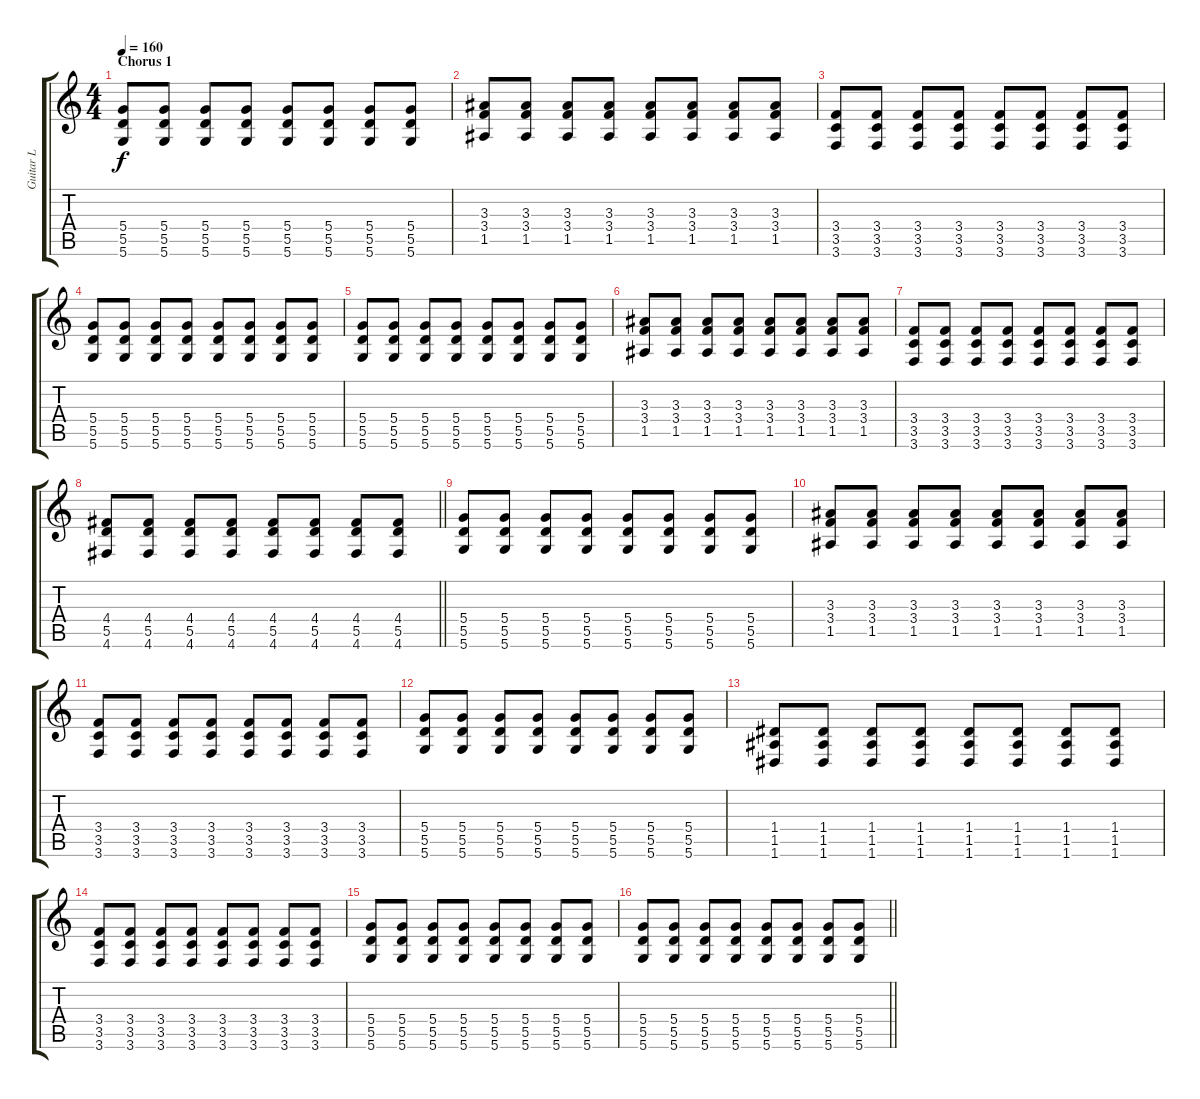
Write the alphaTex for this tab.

\track ("Guitar L" "Guitar L") {instrument overdrivenguitar}
\staff {score tabs}
\tuning (E4 B3 G3 D3 A2 D2) {hide}
\ts (4 4)
\section ("" "Chorus 1")
\tempo 160
\clef g2
\ks c
(5.4 5.5 5.6).8{dy f} (5.4 5.5 5.6).8 (5.4 5.5 5.6).8 (5.4 5.5 5.6).8 (5.4 5.5 5.6).8 (5.4 5.5 5.6).8 (5.4 5.5 5.6).8 (5.4 5.5 5.6).8 |
(3.3 3.4 1.5).8 (3.3 3.4 1.5).8 (3.3 3.4 1.5).8 (3.3 3.4 1.5).8 (3.3 3.4 1.5).8 (3.3 3.4 1.5).8 (3.3 3.4 1.5).8 (3.3 3.4 1.5).8 |
(3.4 3.5 3.6).8 (3.4 3.5 3.6).8 (3.4 3.5 3.6).8 (3.4 3.5 3.6).8 (3.4 3.5 3.6).8 (3.4 3.5 3.6).8 (3.4 3.5 3.6).8 (3.4 3.5 3.6).8 |
(5.4 5.5 5.6).8 (5.4 5.5 5.6).8 (5.4 5.5 5.6).8 (5.4 5.5 5.6).8 (5.4 5.5 5.6).8 (5.4 5.5 5.6).8 (5.4 5.5 5.6).8 (5.4 5.5 5.6).8 |
(5.4 5.5 5.6).8 (5.4 5.5 5.6).8 (5.4 5.5 5.6).8 (5.4 5.5 5.6).8 (5.4 5.5 5.6).8 (5.4 5.5 5.6).8 (5.4 5.5 5.6).8 (5.4 5.5 5.6).8 |
(3.3 3.4 1.5).8 (3.3 3.4 1.5).8 (3.3 3.4 1.5).8 (3.3 3.4 1.5).8 (3.3 3.4 1.5).8 (3.3 3.4 1.5).8 (3.3 3.4 1.5).8 (3.3 3.4 1.5).8 |
(3.4 3.5 3.6).8 (3.4 3.5 3.6).8 (3.4 3.5 3.6).8 (3.4 3.5 3.6).8 (3.4 3.5 3.6).8 (3.4 3.5 3.6).8 (3.4 3.5 3.6).8 (3.4 3.5 3.6).8 |
\barLineRight lightlight
(4.4 5.5 4.6).8 (4.4 5.5 4.6).8 (4.4 5.5 4.6).8 (4.4 5.5 4.6).8 (4.4 5.5 4.6).8 (4.4 5.5 4.6).8 (4.4 5.5 4.6).8 (4.4 5.5 4.6).8 |
(5.4 5.5 5.6).8 (5.4 5.5 5.6).8 (5.4 5.5 5.6).8 (5.4 5.5 5.6).8 (5.4 5.5 5.6).8 (5.4 5.5 5.6).8 (5.4 5.5 5.6).8 (5.4 5.5 5.6).8 |
(3.3 3.4 1.5).8 (3.3 3.4 1.5).8 (3.3 3.4 1.5).8 (3.3 3.4 1.5).8 (3.3 3.4 1.5).8 (3.3 3.4 1.5).8 (3.3 3.4 1.5).8 (3.3 3.4 1.5).8 |
(3.4 3.5 3.6).8 (3.4 3.5 3.6).8 (3.4 3.5 3.6).8 (3.4 3.5 3.6).8 (3.4 3.5 3.6).8 (3.4 3.5 3.6).8 (3.4 3.5 3.6).8 (3.4 3.5 3.6).8 |
(5.4 5.5 5.6).8 (5.4 5.5 5.6).8 (5.4 5.5 5.6).8 (5.4 5.5 5.6).8 (5.4 5.5 5.6).8 (5.4 5.5 5.6).8 (5.4 5.5 5.6).8 (5.4 5.5 5.6).8 |
(1.4 1.5 1.6).8 (1.4 1.5 1.6).8 (1.4 1.5 1.6).8 (1.4 1.5 1.6).8 (1.4 1.5 1.6).8 (1.4 1.5 1.6).8 (1.4 1.5 1.6).8 (1.4 1.5 1.6).8 |
(3.4 3.5 3.6).8 (3.4 3.5 3.6).8 (3.4 3.5 3.6).8 (3.4 3.5 3.6).8 (3.4 3.5 3.6).8 (3.4 3.5 3.6).8 (3.4 3.5 3.6).8 (3.4 3.5 3.6).8 |
(5.4 5.5 5.6).8 (5.4 5.5 5.6).8 (5.4 5.5 5.6).8 (5.4 5.5 5.6).8 (5.4 5.5 5.6).8 (5.4 5.5 5.6).8 (5.4 5.5 5.6).8 (5.4 5.5 5.6).8 |
\barLineRight lightlight
(5.4 5.5 5.6).8 (5.4 5.5 5.6).8 (5.4 5.5 5.6).8 (5.4 5.5 5.6).8 (5.4 5.5 5.6).8 (5.4 5.5 5.6).8 (5.4 5.5 5.6).8 (5.4 5.5 5.6).8
